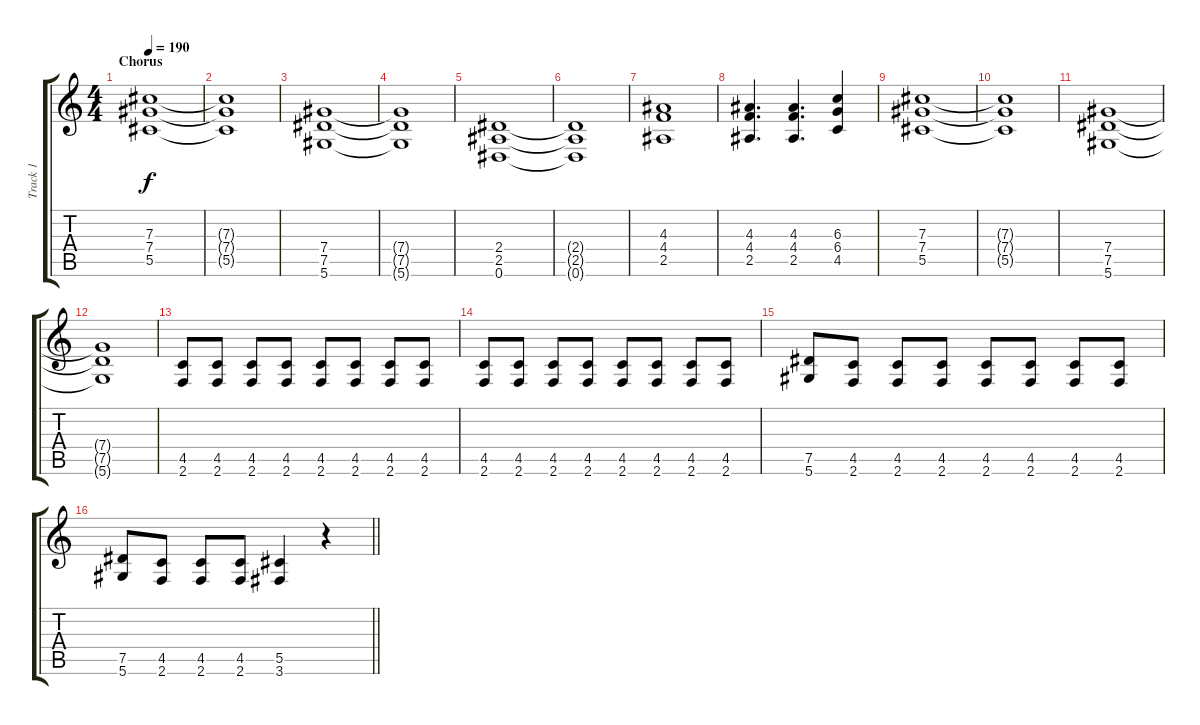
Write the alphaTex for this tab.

\track ("Track 1" "Track 1") {instrument distortionguitar}
\staff {score tabs}
\tuning (Eb4 Bb3 Gb3 Db3 Ab2 Eb2) {hide}
\ts (4 4)
\section ("" "Chorus")
\tempo 190
\clef g2
\ks c
(7.3 7.4 5.5).1{dy f} |
(7.3{t} 7.4{t} 5.5{t}).1 |
(7.4 7.5 5.6).1 |
(7.4{t} 7.5{t} 5.6{t}).1 |
(2.4 2.5 0.6).1 |
(2.4{t} 2.5{t} 0.6{t}).1 |
(4.3 4.4 2.5).1 |
(4.3 4.4 2.5).4{d} (4.3 4.4 2.5).4{d} (6.3 6.4 4.5).4 |
(7.3 7.4 5.5).1 |
(7.3{t} 7.4{t} 5.5{t}).1 |
(7.4 7.5 5.6).1 |
(7.4{t} 7.5{t} 5.6{t}).1 |
(4.5 2.6).8 (4.5 2.6).8 (4.5 2.6).8 (4.5 2.6).8 (4.5 2.6).8 (4.5 2.6).8 (4.5 2.6).8 (4.5 2.6).8 |
(4.5 2.6).8 (4.5 2.6).8 (4.5 2.6).8 (4.5 2.6).8 (4.5 2.6).8 (4.5 2.6).8 (4.5 2.6).8 (4.5 2.6).8 |
(7.5 5.6).8 (4.5 2.6).8 (4.5 2.6).8 (4.5 2.6).8 (4.5 2.6).8 (4.5 2.6).8 (4.5 2.6).8 (4.5 2.6).8 |
\barLineRight lightlight
(7.5 5.6).8 (4.5 2.6).8 (4.5 2.6).8 (4.5 2.6).8 (5.5 3.6).4 r.4
